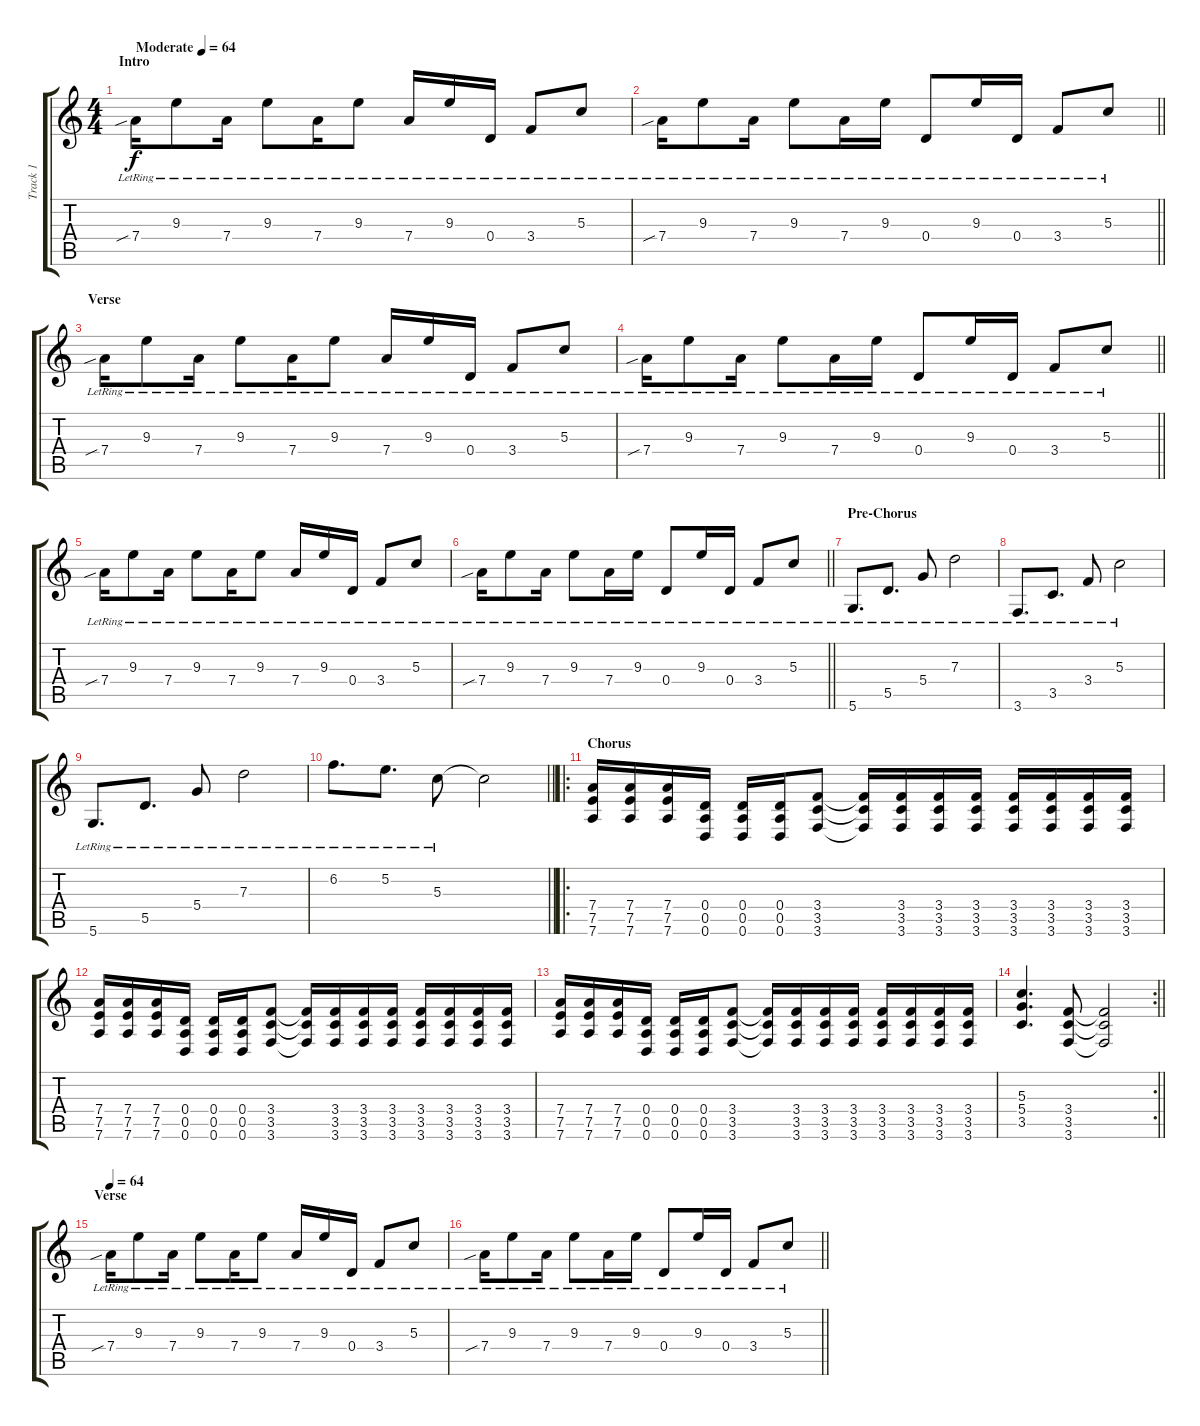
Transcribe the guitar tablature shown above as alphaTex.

\track ("Track 1" "Track 1") {instrument acousticguitarsteel}
\staff {score tabs}
\tuning (E4 B3 G3 D3 A2 D2) {hide}
\ts (4 4)
\section ("" "Intro")
\tempo (64 "Moderate")
\clef g2
\ks c
7.4{sib lr}.16{dy f instrument acousticguitarsteel} 9.3{lr}.8 7.4{lr}.16 9.3{lr}.8 7.4{lr}.16 9.3{lr}.8 7.4{lr}.16 9.3{lr}.16 0.4{lr}.16 3.4{lr}.8 5.3{lr}.8 |
\barLineRight lightlight
7.4{sib lr}.16 9.3{lr}.8 7.4{lr}.16 9.3{lr}.8 7.4{lr}.16 9.3{lr}.16 0.4{lr}.8 9.3{lr}.16 0.4{lr}.16 3.4{lr}.8 5.3{lr}.8 |
\section ("" "Verse")
7.4{sib lr}.16 9.3{lr}.8 7.4{lr}.16 9.3{lr}.8 7.4{lr}.16 9.3{lr}.8 7.4{lr}.16 9.3{lr}.16 0.4{lr}.16 3.4{lr}.8 5.3{lr}.8 |
\barLineRight lightlight
7.4{sib lr}.16 9.3{lr}.8 7.4{lr}.16 9.3{lr}.8 7.4{lr}.16 9.3{lr}.16 0.4{lr}.8 9.3{lr}.16 0.4{lr}.16 3.4{lr}.8 5.3{lr}.8 |
7.4{sib lr}.16 9.3{lr}.8 7.4{lr}.16 9.3{lr}.8 7.4{lr}.16 9.3{lr}.8 7.4{lr}.16 9.3{lr}.16 0.4{lr}.16 3.4{lr}.8 5.3{lr}.8 |
\barLineRight lightlight
7.4{sib lr}.16 9.3{lr}.8 7.4{lr}.16 9.3{lr}.8 7.4{lr}.16 9.3{lr}.16 0.4{lr}.8 9.3{lr}.16 0.4{lr}.16 3.4{lr}.8 5.3{lr}.8 |
\section ("" "Pre-Chorus")
5.6{lr}.8{d} 5.5{lr}.8{d} 5.4{lr}.8 7.3{lr}.2 |
3.6{lr}.8{d} 3.5{lr}.8{d} 3.4{lr}.8 5.3{lr}.2 |
5.6{lr}.8{d} 5.5{lr}.8{d} 5.4{lr}.8 7.3{lr}.2 |
\barLineRight lightlight
6.2{lr}.8{d} 5.2{lr}.8{d} 5.3{lr}.8 5.3{t}.2 |
\ro
\section ("" "Chorus")
(7.4 7.5 7.6).16{instrument distortionguitar} (7.4 7.5 7.6).16 (7.4 7.5 7.6).16 (0.4 0.5 0.6).16 (0.4 0.5 0.6).16 (0.4 0.5 0.6).16 (3.4 3.5 3.6).8 (3.4{t} 3.5{t} 3.6{t}).16 (3.4 3.5 3.6).16 (3.4 3.5 3.6).16 (3.4 3.5 3.6).16 (3.4 3.5 3.6).16 (3.4 3.5 3.6).16 (3.4 3.5 3.6).16 (3.4 3.5 3.6).16 |
(7.4 7.5 7.6).16 (7.4 7.5 7.6).16 (7.4 7.5 7.6).16 (0.4 0.5 0.6).16 (0.4 0.5 0.6).16 (0.4 0.5 0.6).16 (3.4 3.5 3.6).8 (3.4{t} 3.5{t} 3.6{t}).16 (3.4 3.5 3.6).16 (3.4 3.5 3.6).16 (3.4 3.5 3.6).16 (3.4 3.5 3.6).16 (3.4 3.5 3.6).16 (3.4 3.5 3.6).16 (3.4 3.5 3.6).16 |
(7.4 7.5 7.6).16 (7.4 7.5 7.6).16 (7.4 7.5 7.6).16 (0.4 0.5 0.6).16 (0.4 0.5 0.6).16 (0.4 0.5 0.6).16 (3.4 3.5 3.6).8 (3.4{t} 3.5{t} 3.6{t}).16 (3.4 3.5 3.6).16 (3.4 3.5 3.6).16 (3.4 3.5 3.6).16 (3.4 3.5 3.6).16 (3.4 3.5 3.6).16 (3.4 3.5 3.6).16 (3.4 3.5 3.6).16 |
\rc 2
\barLineRight lightlight
(5.3 5.4 3.5).4{d} (3.4 3.5 3.6).8 (3.4{t} 3.5{t} 3.6{t}).2 |
\section ("" "Verse")
\tempo 64
7.4{sib lr}.16{instrument acousticguitarsteel} 9.3{lr}.8 7.4{lr}.16 9.3{lr}.8 7.4{lr}.16 9.3{lr}.8 7.4{lr}.16 9.3{lr}.16 0.4{lr}.16 3.4{lr}.8 5.3{lr}.8 |
\barLineRight lightlight
7.4{sib lr}.16 9.3{lr}.8 7.4{lr}.16 9.3{lr}.8 7.4{lr}.16 9.3{lr}.16 0.4{lr}.8 9.3{lr}.16 0.4{lr}.16 3.4{lr}.8 5.3{lr}.8
